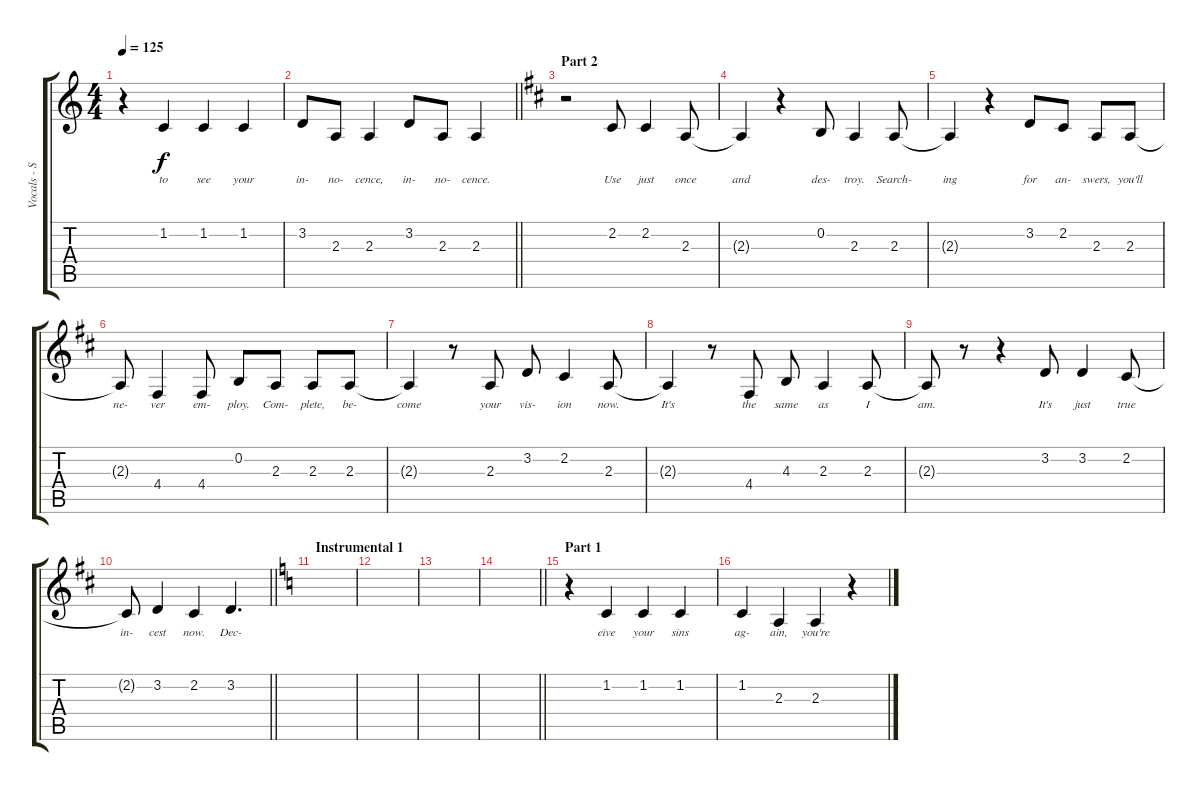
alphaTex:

\track ("Vocals - Simon Neil" "Vocals - S") {instrument altosax}
\staff {score tabs}
\tuning (E4 B3 G3 D3 A2 E2) {hide}
\ts (4 4)
\tempo 125
\clef g2
\ks c
r.4{dy f} 1.2.4{lyrics (0 "to") lyrics (1 "") lyrics (2 "") lyrics (3 "") lyrics (4 "")} 1.2.4{lyrics (0 "see") lyrics (1 "") lyrics (2 "") lyrics (3 "") lyrics (4 "")} 1.2.4{lyrics (0 "your") lyrics (1 "") lyrics (2 "") lyrics (3 "") lyrics (4 "")} |
\barLineRight lightlight
3.2.8{lyrics (0 "in-") lyrics (1 "") lyrics (2 "") lyrics (3 "") lyrics (4 "")} 2.3.8{lyrics (0 "no-") lyrics (1 "") lyrics (2 "") lyrics (3 "") lyrics (4 "")} 2.3.4{lyrics (0 "cence,") lyrics (1 "") lyrics (2 "") lyrics (3 "") lyrics (4 "")} 3.2.8{lyrics (0 "in-") lyrics (1 "") lyrics (2 "") lyrics (3 "") lyrics (4 "")} 2.3.8{lyrics (0 "no-") lyrics (1 "") lyrics (2 "") lyrics (3 "") lyrics (4 "")} 2.3.4{lyrics (0 "cence.") lyrics (1 "") lyrics (2 "") lyrics (3 "") lyrics (4 "")} |
\section ("" "Part 2")
\ks d
r.2 2.2.8{lyrics (0 "Use") lyrics (1 "") lyrics (2 "") lyrics (3 "") lyrics (4 "")} 2.2.4{lyrics (0 "just") lyrics (1 "") lyrics (2 "") lyrics (3 "") lyrics (4 "")} 2.3.8{lyrics (0 "once") lyrics (1 "") lyrics (2 "") lyrics (3 "") lyrics (4 "")} |
2.3{t}.4{lyrics (0 "and") lyrics (1 "") lyrics (2 "") lyrics (3 "") lyrics (4 "")} r.4 0.2.8{lyrics (0 "des-") lyrics (1 "") lyrics (2 "") lyrics (3 "") lyrics (4 "")} 2.3.4{lyrics (0 "troy.") lyrics (1 "") lyrics (2 "") lyrics (3 "") lyrics (4 "")} 2.3.8{lyrics (0 "Search-") lyrics (1 "") lyrics (2 "") lyrics (3 "") lyrics (4 "")} |
2.3{t}.4{lyrics (0 "ing") lyrics (1 "") lyrics (2 "") lyrics (3 "") lyrics (4 "")} r.4 3.2.8{lyrics (0 "for") lyrics (1 "") lyrics (2 "") lyrics (3 "") lyrics (4 "")} 2.2.8{lyrics (0 "an-") lyrics (1 "") lyrics (2 "") lyrics (3 "") lyrics (4 "")} 2.3.8{lyrics (0 "swers,") lyrics (1 "") lyrics (2 "") lyrics (3 "") lyrics (4 "")} 2.3.8{lyrics (0 "you'll") lyrics (1 "") lyrics (2 "") lyrics (3 "") lyrics (4 "")} |
2.3{t}.8{lyrics (0 "ne-") lyrics (1 "") lyrics (2 "") lyrics (3 "") lyrics (4 "")} 4.4.4{lyrics (0 "ver") lyrics (1 "") lyrics (2 "") lyrics (3 "") lyrics (4 "")} 4.4.8{lyrics (0 "em-") lyrics (1 "") lyrics (2 "") lyrics (3 "") lyrics (4 "")} 0.2.8{lyrics (0 "ploy.") lyrics (1 "") lyrics (2 "") lyrics (3 "") lyrics (4 "")} 2.3.8{lyrics (0 "Com-") lyrics (1 "") lyrics (2 "") lyrics (3 "") lyrics (4 "")} 2.3.8{lyrics (0 "plete,") lyrics (1 "") lyrics (2 "") lyrics (3 "") lyrics (4 "")} 2.3.8{lyrics (0 "be-") lyrics (1 "") lyrics (2 "") lyrics (3 "") lyrics (4 "")} |
2.3{t}.4{lyrics (0 "come") lyrics (1 "") lyrics (2 "") lyrics (3 "") lyrics (4 "")} r.8 2.3.8{lyrics (0 "your") lyrics (1 "") lyrics (2 "") lyrics (3 "") lyrics (4 "")} 3.2.8{lyrics (0 "vis-") lyrics (1 "") lyrics (2 "") lyrics (3 "") lyrics (4 "")} 2.2.4{lyrics (0 "ion") lyrics (1 "") lyrics (2 "") lyrics (3 "") lyrics (4 "")} 2.3.8{lyrics (0 "now.") lyrics (1 "") lyrics (2 "") lyrics (3 "") lyrics (4 "")} |
2.3{t}.4{lyrics (0 "It's") lyrics (1 "") lyrics (2 "") lyrics (3 "") lyrics (4 "")} r.8 4.4.8{lyrics (0 "the") lyrics (1 "") lyrics (2 "") lyrics (3 "") lyrics (4 "")} 4.3.8{lyrics (0 "same") lyrics (1 "") lyrics (2 "") lyrics (3 "") lyrics (4 "")} 2.3.4{lyrics (0 "as") lyrics (1 "") lyrics (2 "") lyrics (3 "") lyrics (4 "")} 2.3.8{lyrics (0 "I") lyrics (1 "") lyrics (2 "") lyrics (3 "") lyrics (4 "")} |
2.3{t}.8{lyrics (0 "am.") lyrics (1 "") lyrics (2 "") lyrics (3 "") lyrics (4 "")} r.8 r.4 3.2.8{lyrics (0 "It's") lyrics (1 "") lyrics (2 "") lyrics (3 "") lyrics (4 "")} 3.2.4{lyrics (0 "just") lyrics (1 "") lyrics (2 "") lyrics (3 "") lyrics (4 "")} 2.2.8{lyrics (0 "true") lyrics (1 "") lyrics (2 "") lyrics (3 "") lyrics (4 "")} |
\barLineRight lightlight
2.2{t}.8{lyrics (0 "in-") lyrics (1 "") lyrics (2 "") lyrics (3 "") lyrics (4 "")} 3.2.4{lyrics (0 "cest") lyrics (1 "") lyrics (2 "") lyrics (3 "") lyrics (4 "")} 2.2.4{lyrics (0 "now.") lyrics (1 "") lyrics (2 "") lyrics (3 "") lyrics (4 "")} 3.2.4{d lyrics (0 "Dec-") lyrics (1 "") lyrics (2 "") lyrics (3 "") lyrics (4 "")} |
\section ("" "Instrumental 1")
\ks c
|
|
|
\barLineRight lightlight
|
\section ("" "Part 1")
r.4 1.2.4{lyrics (0 "eive") lyrics (1 "") lyrics (2 "") lyrics (3 "") lyrics (4 "")} 1.2.4{lyrics (0 "your") lyrics (1 "") lyrics (2 "") lyrics (3 "") lyrics (4 "")} 1.2.4{lyrics (0 "sins") lyrics (1 "") lyrics (2 "") lyrics (3 "") lyrics (4 "")} |
1.2.4{lyrics (0 "ag-") lyrics (1 "") lyrics (2 "") lyrics (3 "") lyrics (4 "")} 2.3.4{lyrics (0 "ain,") lyrics (1 "") lyrics (2 "") lyrics (3 "") lyrics (4 "")} 2.3.4{lyrics (0 "you're") lyrics (1 "") lyrics (2 "") lyrics (3 "") lyrics (4 "")} r.4
